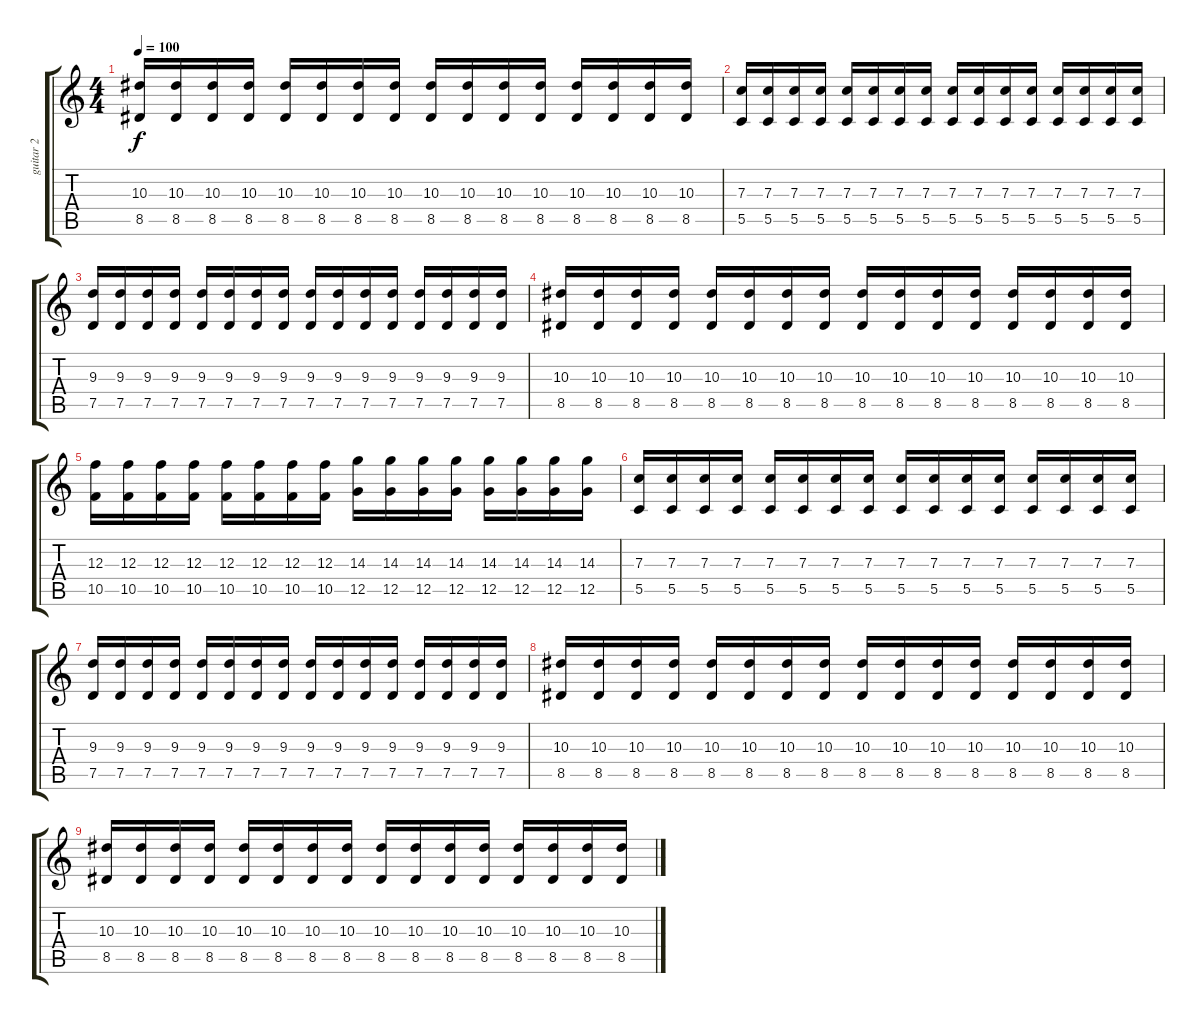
\track ("guitar 2" "guitar 2") {instrument overdrivenguitar}
\staff {score tabs}
\tuning (D4 A3 F3 C3 G2 C2) {hide}
\ts (4 4)
\tempo 100
\clef g2
\ks c
(10.3 8.5).16{dy f} (10.3 8.5).16 (10.3 8.5).16 (10.3 8.5).16 (10.3 8.5).16 (10.3 8.5).16 (10.3 8.5).16 (10.3 8.5).16 (10.3 8.5).16 (10.3 8.5).16 (10.3 8.5).16 (10.3 8.5).16 (10.3 8.5).16 (10.3 8.5).16 (10.3 8.5).16 (10.3 8.5).16 |
(7.3 5.5).16 (7.3 5.5).16 (7.3 5.5).16 (7.3 5.5).16 (7.3 5.5).16 (7.3 5.5).16 (7.3 5.5).16 (7.3 5.5).16 (7.3 5.5).16 (7.3 5.5).16 (7.3 5.5).16 (7.3 5.5).16 (7.3 5.5).16 (7.3 5.5).16 (7.3 5.5).16 (7.3 5.5).16 |
(9.3 7.5).16 (9.3 7.5).16 (9.3 7.5).16 (9.3 7.5).16 (9.3 7.5).16 (9.3 7.5).16 (9.3 7.5).16 (9.3 7.5).16 (9.3 7.5).16 (9.3 7.5).16 (9.3 7.5).16 (9.3 7.5).16 (9.3 7.5).16 (9.3 7.5).16 (9.3 7.5).16 (9.3 7.5).16 |
(10.3 8.5).16 (10.3 8.5).16 (10.3 8.5).16 (10.3 8.5).16 (10.3 8.5).16 (10.3 8.5).16 (10.3 8.5).16 (10.3 8.5).16 (10.3 8.5).16 (10.3 8.5).16 (10.3 8.5).16 (10.3 8.5).16 (10.3 8.5).16 (10.3 8.5).16 (10.3 8.5).16 (10.3 8.5).16 |
(12.3 10.5).16 (12.3 10.5).16 (12.3 10.5).16 (12.3 10.5).16 (12.3 10.5).16 (12.3 10.5).16 (12.3 10.5).16 (12.3 10.5).16 (14.3 12.5).16 (14.3 12.5).16 (14.3 12.5).16 (14.3 12.5).16 (14.3 12.5).16 (14.3 12.5).16 (14.3 12.5).16 (14.3 12.5).16 |
(7.3 5.5).16 (7.3 5.5).16 (7.3 5.5).16 (7.3 5.5).16 (7.3 5.5).16 (7.3 5.5).16 (7.3 5.5).16 (7.3 5.5).16 (7.3 5.5).16 (7.3 5.5).16 (7.3 5.5).16 (7.3 5.5).16 (7.3 5.5).16 (7.3 5.5).16 (7.3 5.5).16 (7.3 5.5).16 |
(9.3 7.5).16 (9.3 7.5).16 (9.3 7.5).16 (9.3 7.5).16 (9.3 7.5).16 (9.3 7.5).16 (9.3 7.5).16 (9.3 7.5).16 (9.3 7.5).16 (9.3 7.5).16 (9.3 7.5).16 (9.3 7.5).16 (9.3 7.5).16 (9.3 7.5).16 (9.3 7.5).16 (9.3 7.5).16 |
(10.3 8.5).16 (10.3 8.5).16 (10.3 8.5).16 (10.3 8.5).16 (10.3 8.5).16 (10.3 8.5).16 (10.3 8.5).16 (10.3 8.5).16 (10.3 8.5).16 (10.3 8.5).16 (10.3 8.5).16 (10.3 8.5).16 (10.3 8.5).16 (10.3 8.5).16 (10.3 8.5).16 (10.3 8.5).16 |
(10.3 8.5).16 (10.3 8.5).16 (10.3 8.5).16 (10.3 8.5).16 (10.3 8.5).16 (10.3 8.5).16 (10.3 8.5).16 (10.3 8.5).16 (10.3 8.5).16 (10.3 8.5).16 (10.3 8.5).16 (10.3 8.5).16 (10.3 8.5).16 (10.3 8.5).16 (10.3 8.5).16 (10.3 8.5).16
